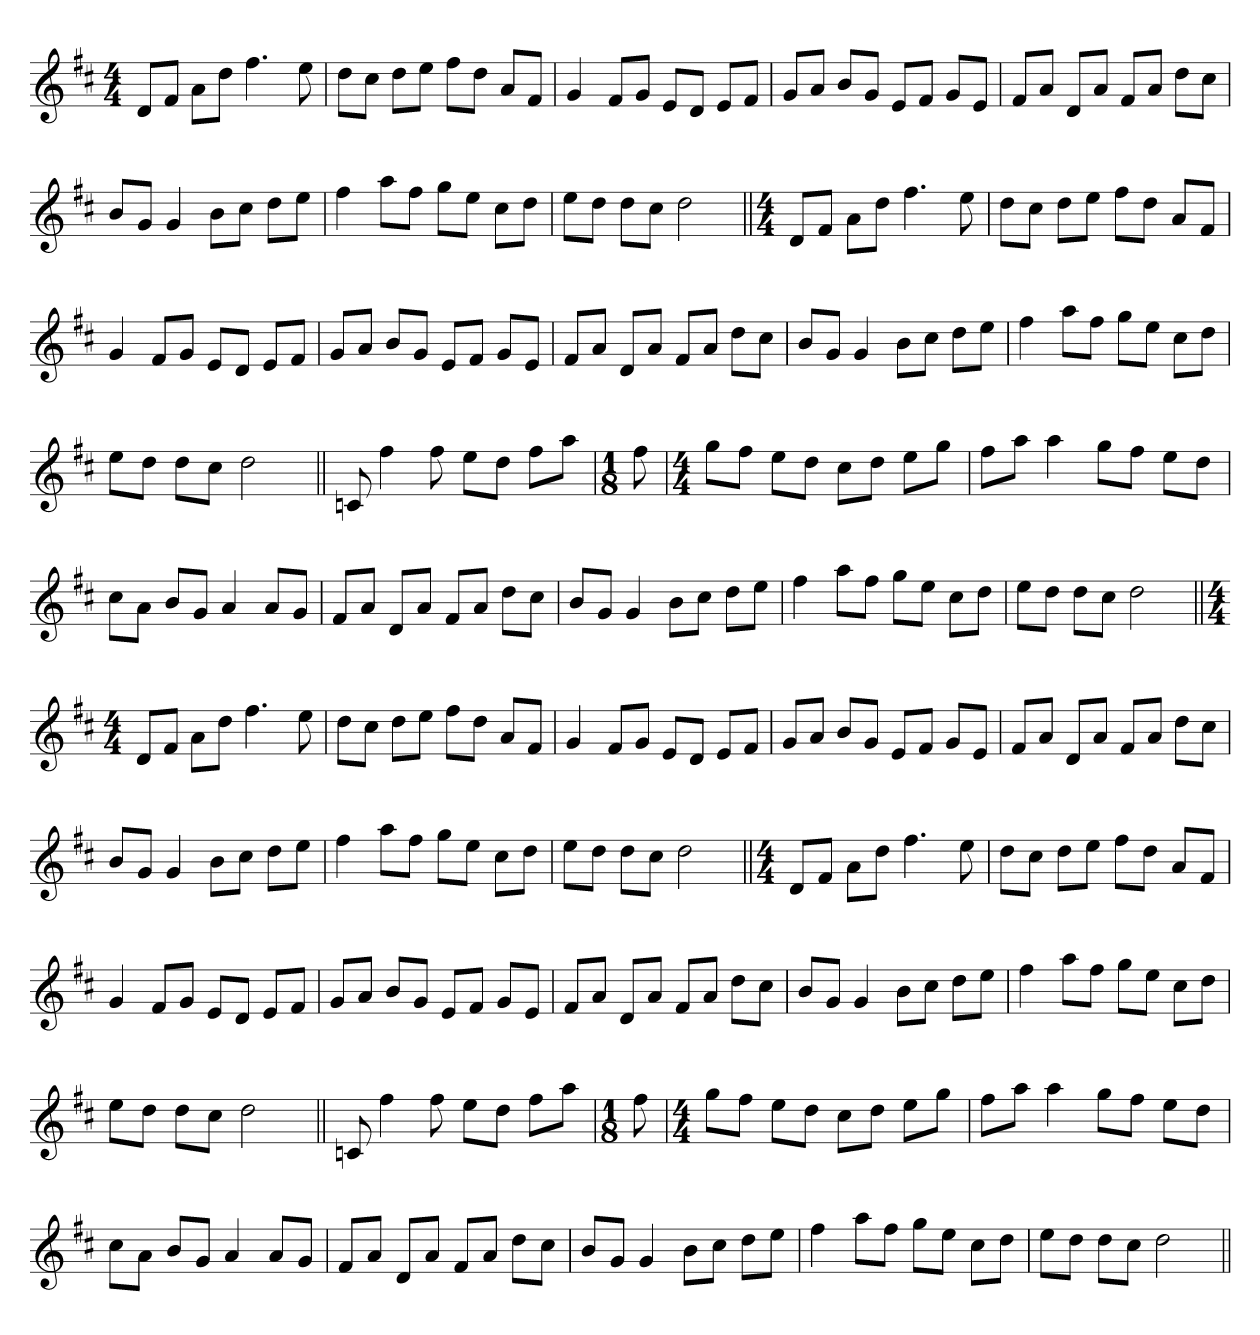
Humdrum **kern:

**kern
*part1
*staff1
*clefG2
*k[f#c#]
*D:
*M4/4
=1
8dL
8f#J
8aL
8ddJ
4.ff#
8ee
=
8ddL
8cc#J
8ddL
8eeJ
8ff#L
8ddJ
8aL
8f#J
=
4g
8f#L
8gJ
8eL
8dJ
8eL
8f#J
=
8gL
8aJ
8bL
8gJ
8eL
8f#J
8gL
8eJ
=
8f#L
8aJ
8dL
8aJ
8f#L
8aJ
8ddL
8cc#J
=
8bL
8gJ
4g
8bL
8cc#J
8ddL
8eeJ
=
4ff#
8aaL
8ff#J
8ggL
8eeJ
8cc#L
8ddJ
=
8eeL
8ddJ
8ddL
8cc#J
2dd
=||
*M4/4
8dL
8f#J
8aL
8ddJ
4.ff#
8ee
=
8ddL
8cc#J
8ddL
8eeJ
8ff#L
8ddJ
8aL
8f#J
=
4g
8f#L
8gJ
8eL
8dJ
8eL
8f#J
=
8gL
8aJ
8bL
8gJ
8eL
8f#J
8gL
8eJ
=
8f#L
8aJ
8dL
8aJ
8f#L
8aJ
8ddL
8cc#J
=
8bL
8gJ
4g
8bL
8cc#J
8ddL
8eeJ
=
4ff#
8aaL
8ff#J
8ggL
8eeJ
8cc#L
8ddJ
=
8eeL
8ddJ
8ddL
8cc#J
2dd
=||
8cn
4ff#
8ff#
8eeL
8ddJ
8ff#L
8aaJ
=
*M1/8
8ff#
=
*M4/4
8ggL
8ff#J
8eeL
8ddJ
8cc#L
8ddJ
8eeL
8ggJ
=
8ff#L
8aaJ
4aa
8ggL
8ff#J
8eeL
8ddJ
=
8cc#L
8aJ
8bL
8gJ
4a
8aL
8gJ
=
8f#L
8aJ
8dL
8aJ
8f#L
8aJ
8ddL
8cc#J
=
8bL
8gJ
4g
8bL
8cc#J
8ddL
8eeJ
=
4ff#
8aaL
8ff#J
8ggL
8eeJ
8cc#L
8ddJ
=
8eeL
8ddJ
8ddL
8cc#J
2dd
=||
*M4/4
8dL
8f#J
8aL
8ddJ
4.ff#
8ee
=
8ddL
8cc#J
8ddL
8eeJ
8ff#L
8ddJ
8aL
8f#J
=
4g
8f#L
8gJ
8eL
8dJ
8eL
8f#J
=
8gL
8aJ
8bL
8gJ
8eL
8f#J
8gL
8eJ
=
8f#L
8aJ
8dL
8aJ
8f#L
8aJ
8ddL
8cc#J
=
8bL
8gJ
4g
8bL
8cc#J
8ddL
8eeJ
=
4ff#
8aaL
8ff#J
8ggL
8eeJ
8cc#L
8ddJ
=
8eeL
8ddJ
8ddL
8cc#J
2dd
=||
*M4/4
8dL
8f#J
8aL
8ddJ
4.ff#
8ee
=
8ddL
8cc#J
8ddL
8eeJ
8ff#L
8ddJ
8aL
8f#J
=
4g
8f#L
8gJ
8eL
8dJ
8eL
8f#J
=
8gL
8aJ
8bL
8gJ
8eL
8f#J
8gL
8eJ
=
8f#L
8aJ
8dL
8aJ
8f#L
8aJ
8ddL
8cc#J
=
8bL
8gJ
4g
8bL
8cc#J
8ddL
8eeJ
=
4ff#
8aaL
8ff#J
8ggL
8eeJ
8cc#L
8ddJ
=
8eeL
8ddJ
8ddL
8cc#J
2dd
=||
8cn
4ff#
8ff#
8eeL
8ddJ
8ff#L
8aaJ
=
*M1/8
8ff#
=
*M4/4
8ggL
8ff#J
8eeL
8ddJ
8cc#L
8ddJ
8eeL
8ggJ
=
8ff#L
8aaJ
4aa
8ggL
8ff#J
8eeL
8ddJ
=
8cc#L
8aJ
8bL
8gJ
4a
8aL
8gJ
=
8f#L
8aJ
8dL
8aJ
8f#L
8aJ
8ddL
8cc#J
=
8bL
8gJ
4g
8bL
8cc#J
8ddL
8eeJ
=
4ff#
8aaL
8ff#J
8ggL
8eeJ
8cc#L
8ddJ
=
8eeL
8ddJ
8ddL
8cc#J
2dd
=||
*-
